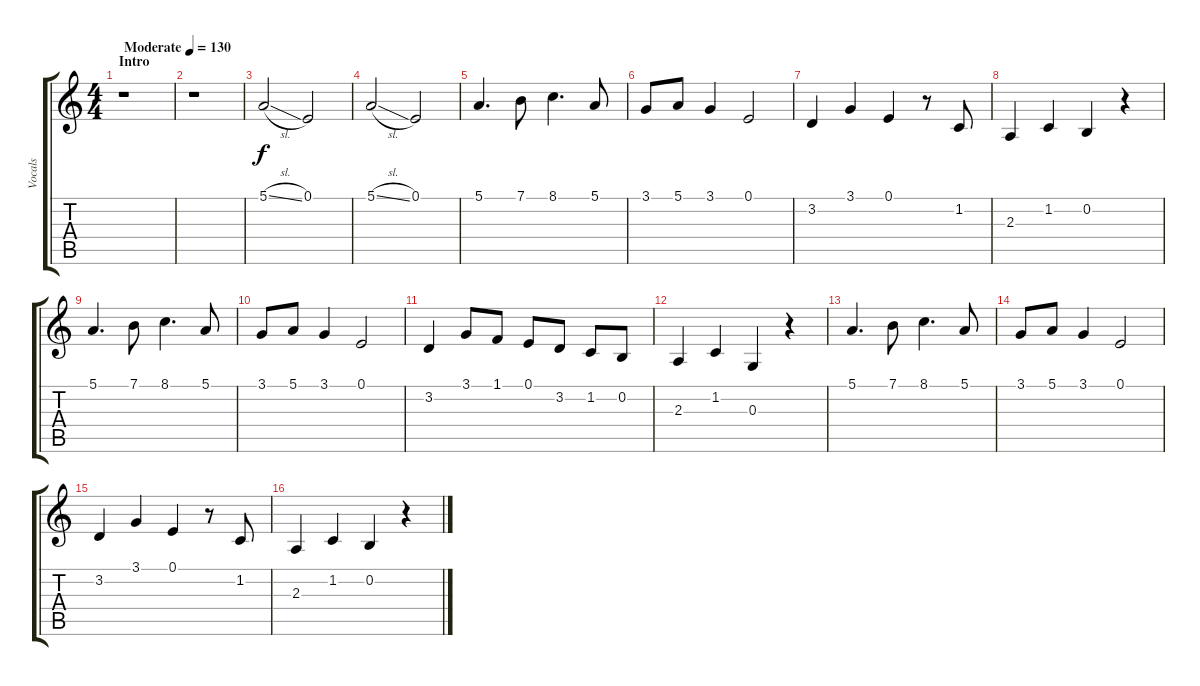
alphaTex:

\track ("Vocals" "Vocals") {instrument viola}
\staff {score tabs}
\tuning (E4 B3 G3 D3 A2 E2) {hide}
\ts (4 4)
\section ("" "Intro")
\tempo (130 "Moderate")
\clef g2
\ks c
r.1{dy f instrument viola} |
r.1 |
5.1{sl}.2{volume 3} 0.1.2{volume 5} |
5.1{sl}.2{volume 7} 0.1.2{volume 9} |
5.1.4{d volume 11} 7.1.8{volume 11} 8.1.4{d volume 12} 5.1.8{volume 12} |
3.1.8 5.1.8 3.1.4 0.1.2 |
3.2.4 3.1.4 0.1.4 r.8 1.2.8 |
2.3.4 1.2.4 0.2.4 r.4 |
5.1.4{d} 7.1.8 8.1.4{d} 5.1.8 |
3.1.8 5.1.8 3.1.4 0.1.2 |
3.2.4 3.1.8 1.1.8 0.1.8 3.2.8 1.2.8 0.2.8 |
2.3.4 1.2.4 0.3.4 r.4 |
5.1.4{d} 7.1.8 8.1.4{d} 5.1.8 |
3.1.8 5.1.8 3.1.4 0.1.2 |
3.2.4 3.1.4 0.1.4 r.8 1.2.8 |
2.3.4 1.2.4 0.2.4 r.4
